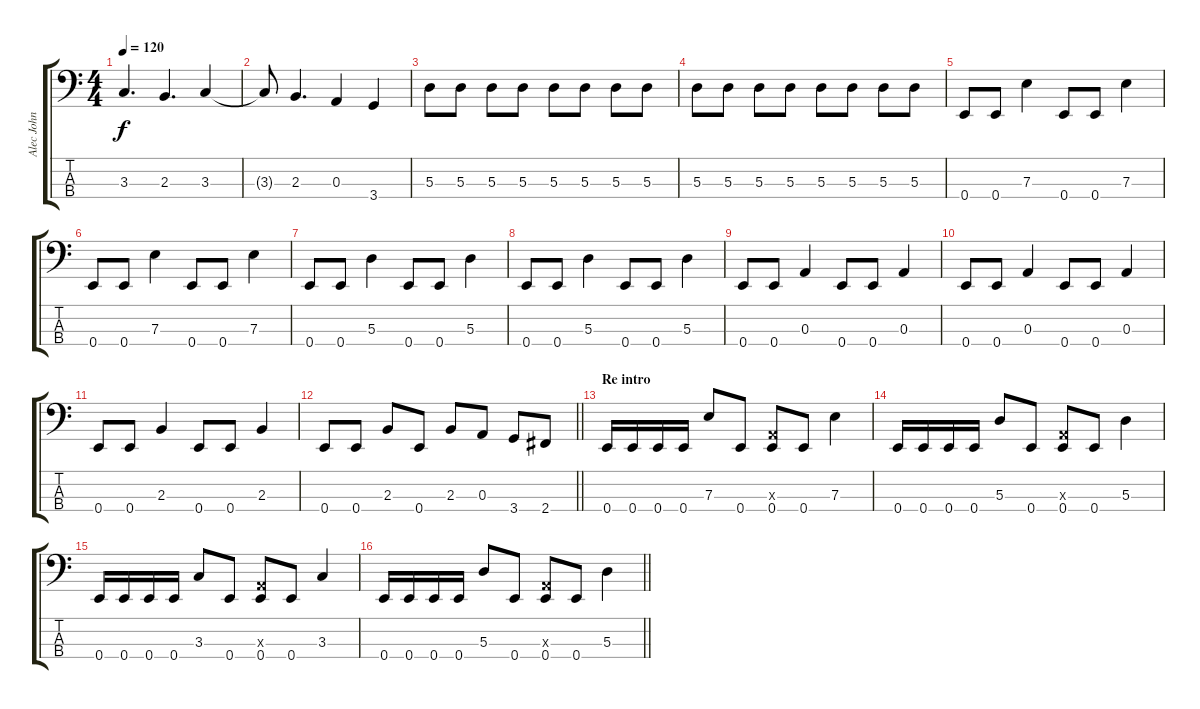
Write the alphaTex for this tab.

\track ("Alec John Such (Bass Guitar)" "Alec John ") {instrument electricbassfinger}
\staff {score tabs}
\tuning (G2 D2 A1 E1) {hide}
\ts (4 4)
\tempo 120
\clef f4
\ks c
3.3.4{d dy f} 2.3.4{d} 3.3.4 |
3.3{t}.8 2.3.4{d} 0.3.4 3.4.4 |
5.3.8 5.3.8 5.3.8 5.3.8 5.3.8 5.3.8 5.3.8 5.3.8 |
5.3.8 5.3.8 5.3.8 5.3.8 5.3.8 5.3.8 5.3.8 5.3.8 |
0.4.8 0.4.8 7.3.4 0.4.8 0.4.8 7.3.4 |
0.4.8 0.4.8 7.3.4 0.4.8 0.4.8 7.3.4 |
0.4.8 0.4.8 5.3.4 0.4.8 0.4.8 5.3.4 |
0.4.8 0.4.8 5.3.4 0.4.8 0.4.8 5.3.4 |
0.4.8 0.4.8 0.3.4 0.4.8 0.4.8 0.3.4 |
0.4.8 0.4.8 0.3.4 0.4.8 0.4.8 0.3.4 |
0.4.8 0.4.8 2.3.4 0.4.8 0.4.8 2.3.4 |
\barLineRight lightlight
0.4.8 0.4.8 2.3.8 0.4.8 2.3.8 0.3.8 3.4.8 2.4.8 |
\section ("" "Re intro")
0.4.16 0.4.16 0.4.16 0.4.16 7.3.8 0.4.8 (0.3{x} 0.4).8 0.4.8 7.3.4 |
0.4.16 0.4.16 0.4.16 0.4.16 5.3.8 0.4.8 (0.3{x} 0.4).8 0.4.8 5.3.4 |
0.4.16 0.4.16 0.4.16 0.4.16 3.3.8 0.4.8 (0.3{x} 0.4).8 0.4.8 3.3.4 |
\barLineRight lightlight
0.4.16 0.4.16 0.4.16 0.4.16 5.3.8 0.4.8 (0.3{x} 0.4).8 0.4.8 5.3.4
